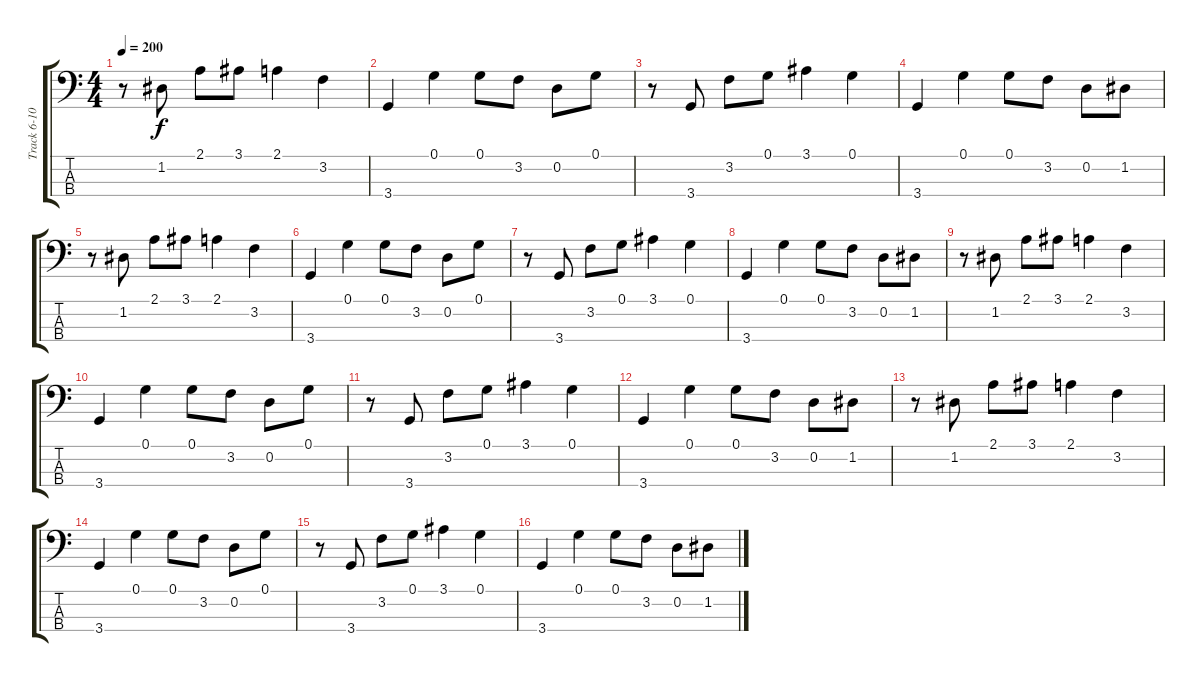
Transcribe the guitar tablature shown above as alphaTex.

\track ("Track 6-10" "Track 6-10") {instrument electricbasspick}
\staff {score tabs}
\tuning (G2 D2 A1 E1) {hide}
\ts (4 4)
\tempo 200
\clef f4
\ks c
r.8{dy f} 1.2.8 2.1.8 3.1.8 2.1.4 3.2.4 |
3.4.4 0.1.4 0.1.8 3.2.8 0.2.8 0.1.8 |
r.8 3.4.8 3.2.8 0.1.8 3.1.4 0.1.4 |
3.4.4 0.1.4 0.1.8 3.2.8 0.2.8 1.2.8 |
r.8 1.2.8 2.1.8 3.1.8 2.1.4 3.2.4 |
3.4.4 0.1.4 0.1.8 3.2.8 0.2.8 0.1.8 |
r.8 3.4.8 3.2.8 0.1.8 3.1.4 0.1.4 |
3.4.4 0.1.4 0.1.8 3.2.8 0.2.8 1.2.8 |
r.8 1.2.8 2.1.8 3.1.8 2.1.4 3.2.4 |
3.4.4 0.1.4 0.1.8 3.2.8 0.2.8 0.1.8 |
r.8 3.4.8 3.2.8 0.1.8 3.1.4 0.1.4 |
3.4.4 0.1.4 0.1.8 3.2.8 0.2.8 1.2.8 |
r.8 1.2.8 2.1.8 3.1.8 2.1.4 3.2.4 |
3.4.4 0.1.4 0.1.8 3.2.8 0.2.8 0.1.8 |
r.8 3.4.8 3.2.8 0.1.8 3.1.4 0.1.4 |
3.4.4 0.1.4 0.1.8 3.2.8 0.2.8 1.2.8
